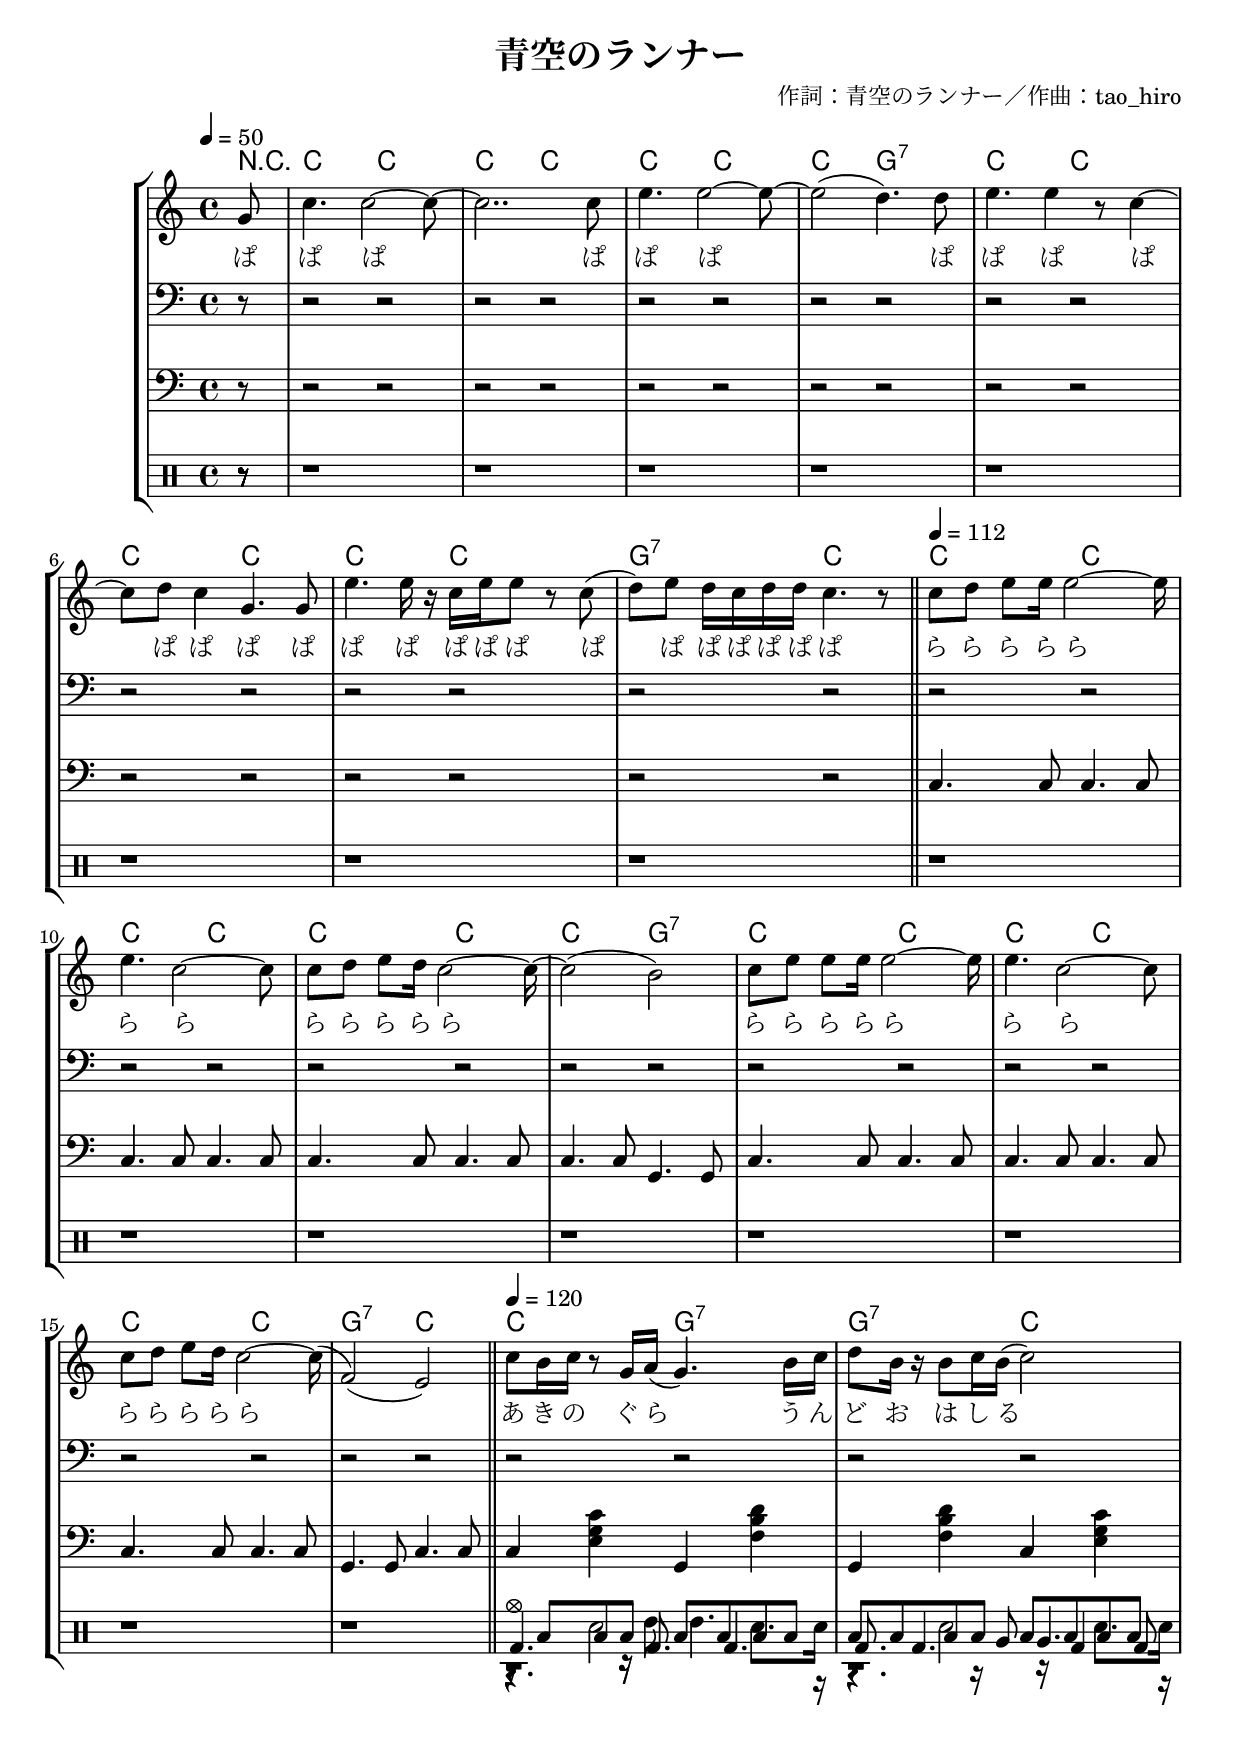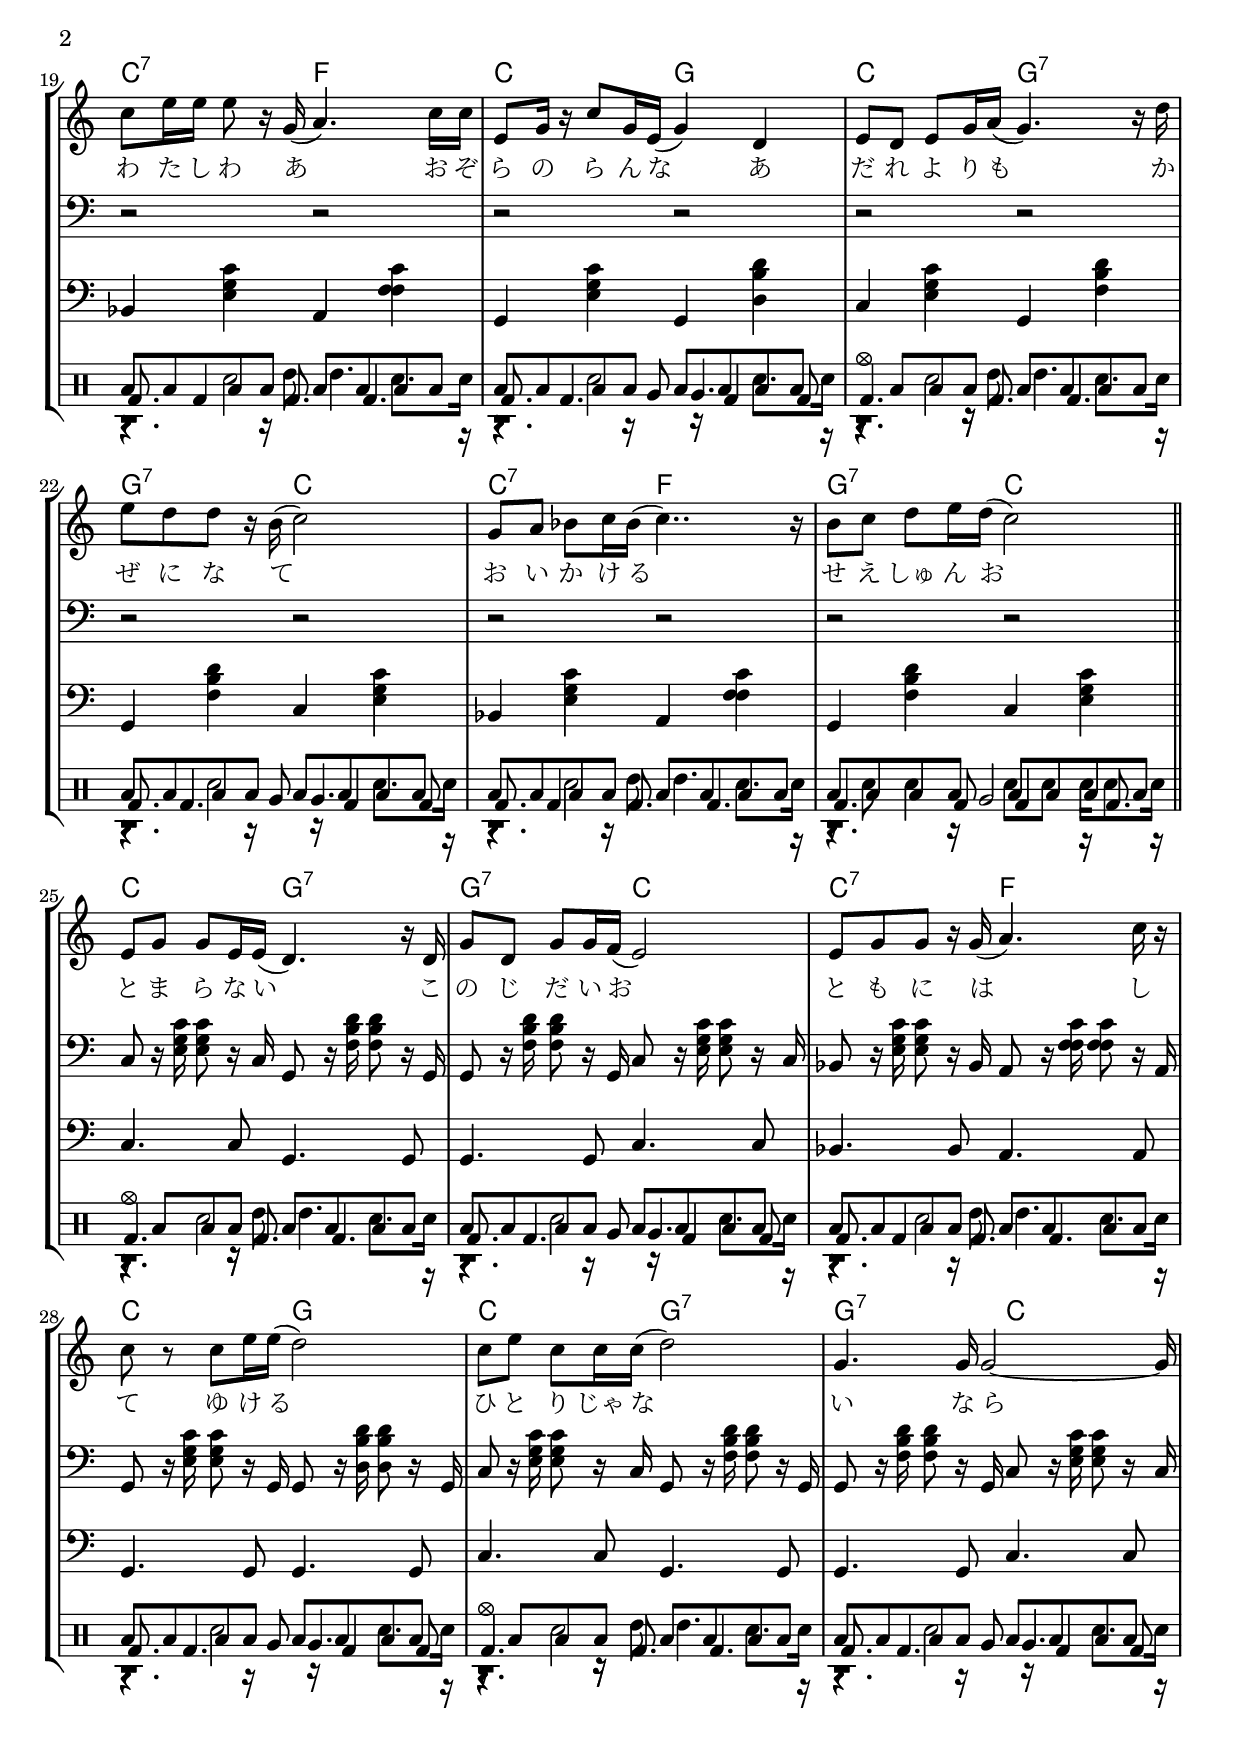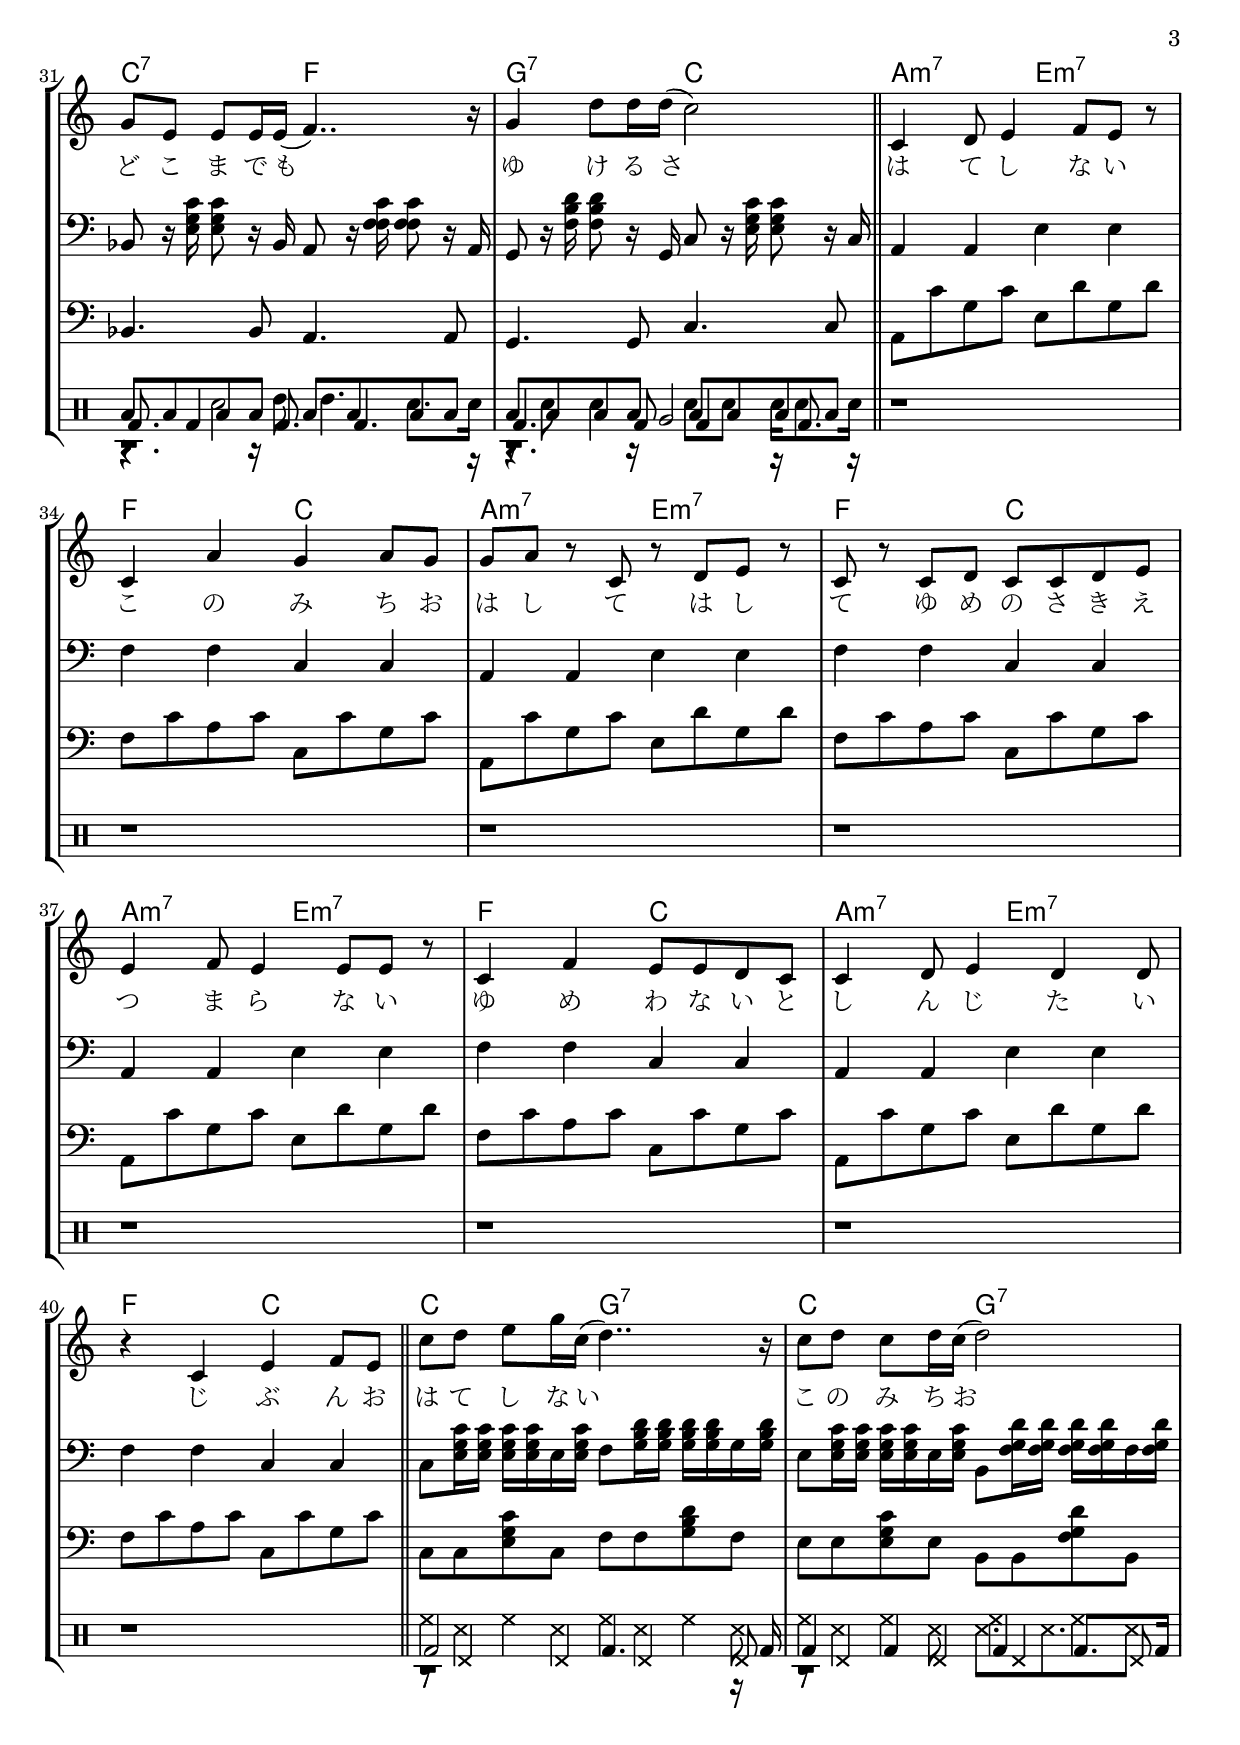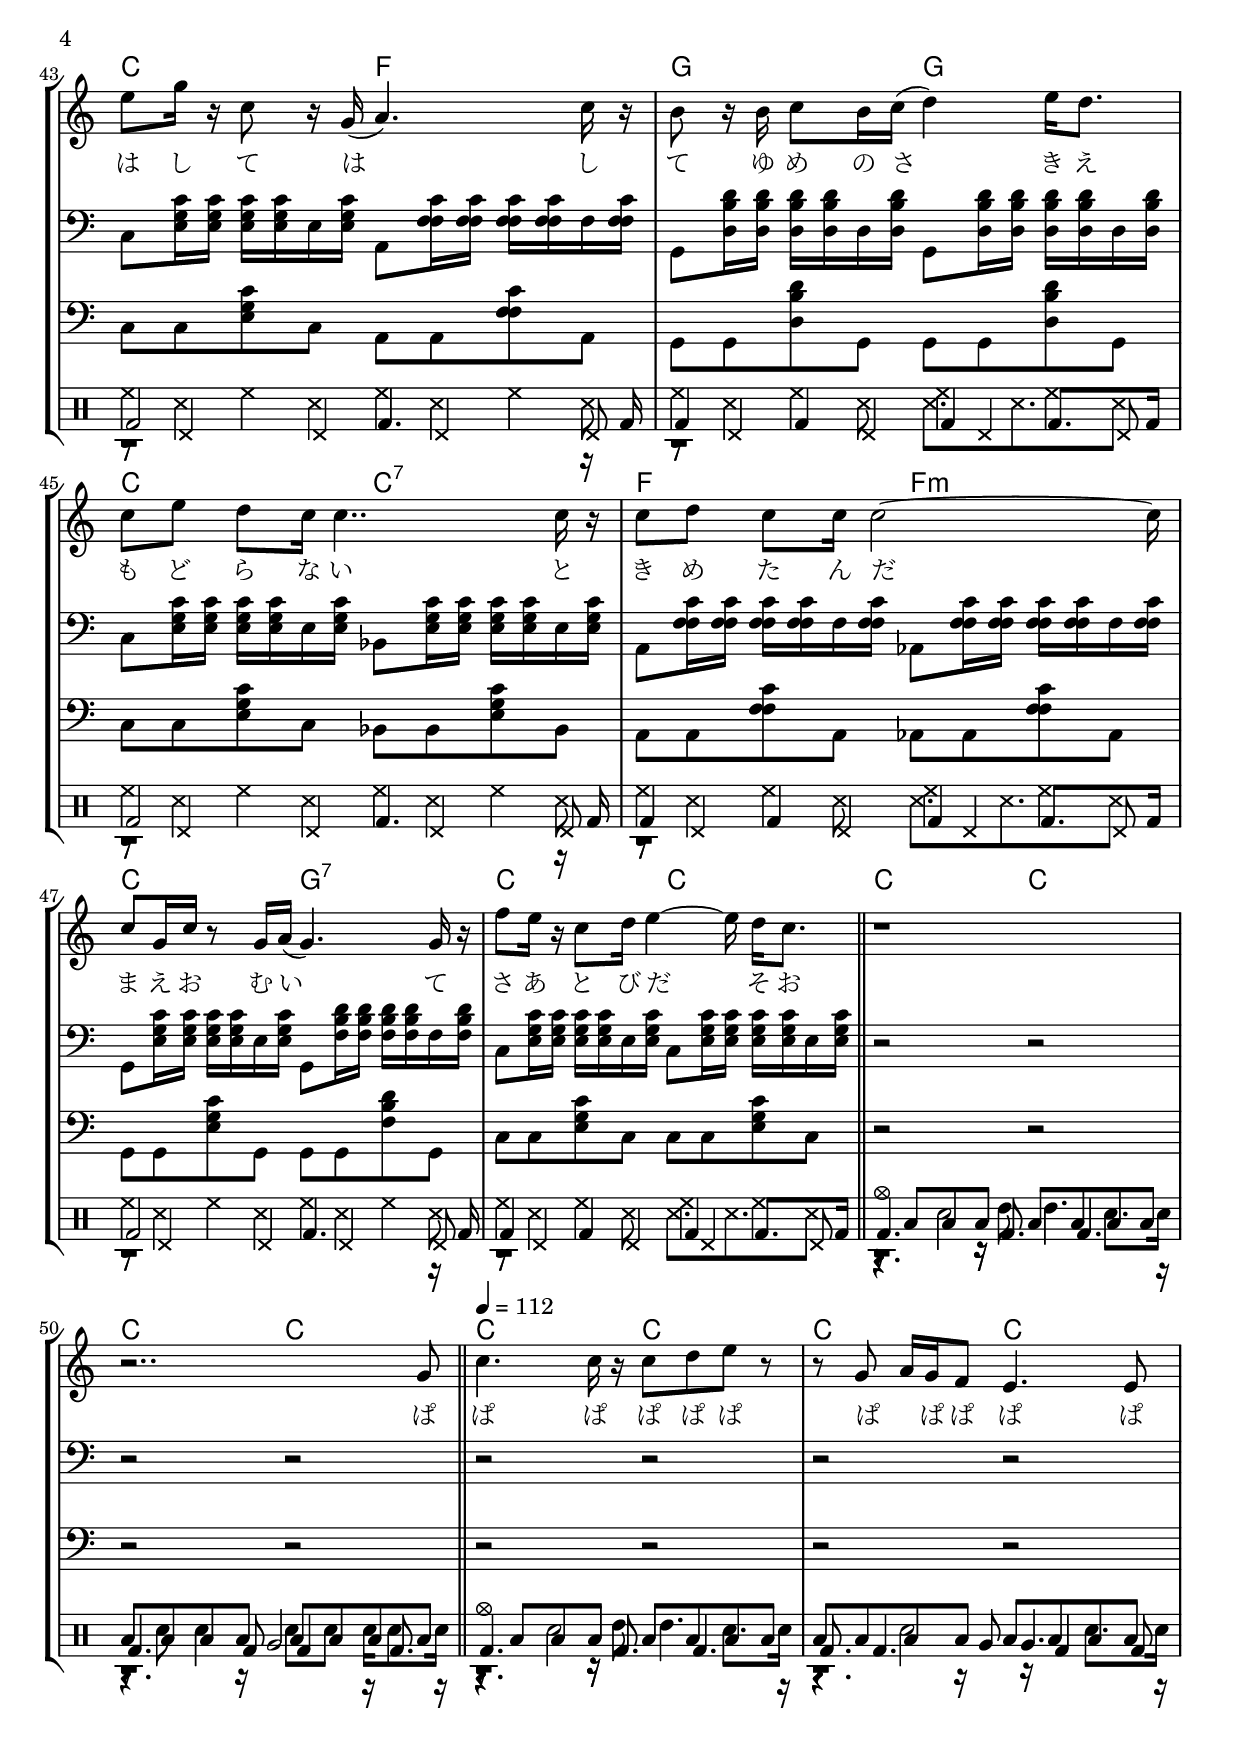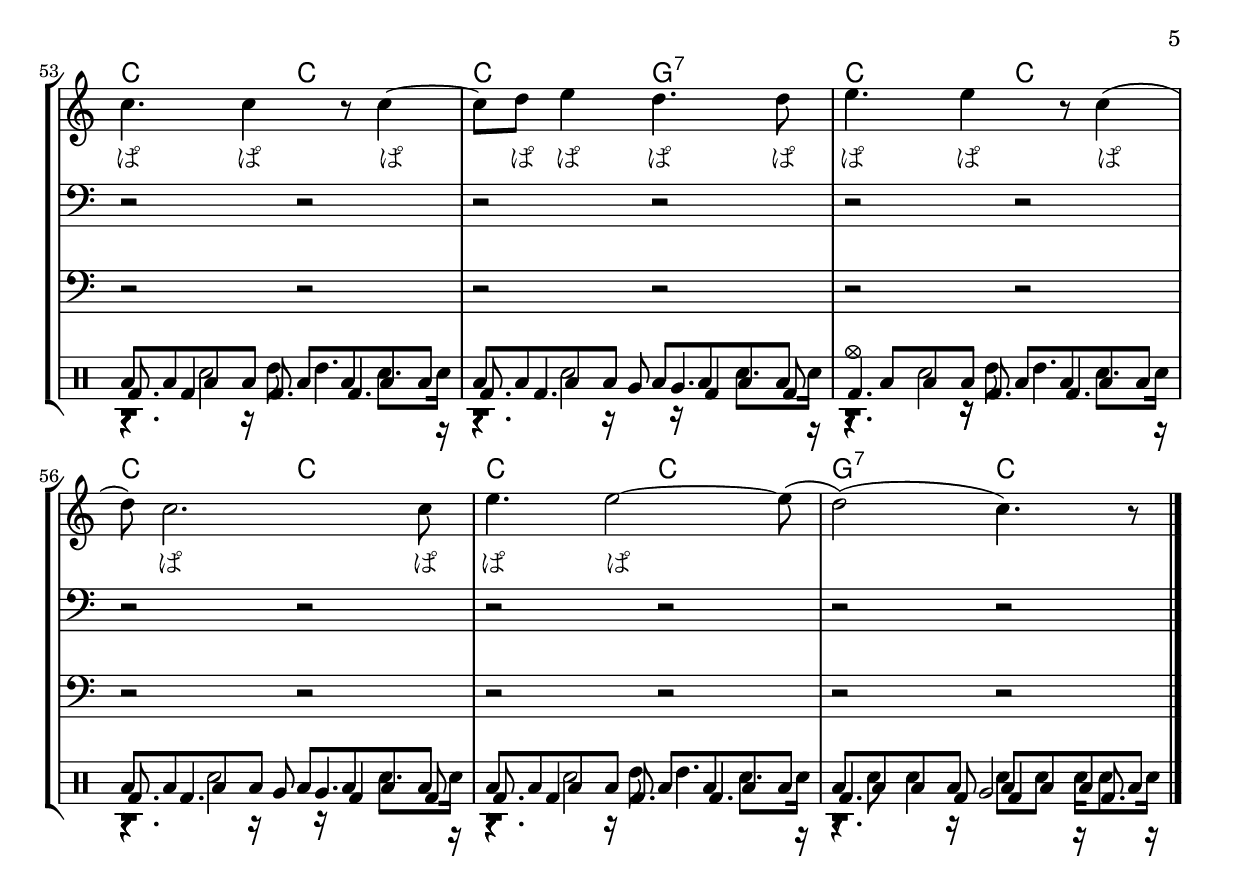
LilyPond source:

\version "2.12.1"

\header {
	title = \markup {青空のランナー}
	composer = \markup \center-column {作詞：青空のランナー／作曲：tao_hiro}
}

harmony = \chordmode {
		r8c2 c c c c c c g:7 c c c c c c g:7 c 

	c c c c c c c g:7 c c c c c c g:7 c 

	c g:7 g:7 c c:7 f c g c g:7 g:7 c c:7 f g:7 c 

	c g:7 g:7 c c:7 f c g c g:7 g:7 c c:7 f g:7 c 

	a:min7 e:min7 f c a:min7 e:min7 f c a:min7 e:min7 f c a:min7 e:min7 f c 

	c g:7 c g:7 c f g g c c:7 f f:m c g:7 c c 

	c c c c 

	c c c c c c c g:7 c c c c c c g:7 c 
}

melody = {
	\set Staff.midiInstrument = #"French horn"
	\partial 8*1
		\key c \major
	\tempo 4 = 50
g'8 
	c''4.  c''2~c''8~ 
	c''2..  c''8 
	e''4.  e''2~e''8~ 
	e''2  (d''4.)  d''8 
	e''4.  e''4  r8  c''4~ 
	c''8  d''8  c''4  g'4.  g'8 
	e''4.  e''16  r16  c''16  e''16  e''8  r8  c''8 
	(d''8)  e''8  d''16  c''16  d''16  d''16  c''4.  	r8 	\set Staff.midiInstrument = #"Flute"
		\tempo 4 = 112
 c''8  d''8  e''8  e''16  e''2~e''16 
	e''4.  c''2~c''8 
	c''8  d''8  e''8  d''16  c''2~c''16~ 
	c''2  (b'2) 
	c''8  e''8  e''8  e''16  e''2~e''16 
	e''4.  c''2~c''8 
	c''8  d''8  e''8  d''16  c''2~c''16 
	(f'2)  (e'2)
	\set Staff.midiInstrument = #"fss0.32"
		\tempo 4 = 120
 c''8  b'16  c''16  r8  g'16  a'16  (g'4.)  b'16  c''16 
	d''8  b'16  r16  b'8  c''16  b'16  (c''2) 
	c''8  e''16  e''16  e''8  r16  g'16  (a'4.)  c''16  c''16 
	e'8  g'16  r16  c''8  g'16  e'16  (g'4)  d'4 
	e'8  d'8  e'8  g'16  a'16  (g'4.)  r16  d''16 
	e''8  d''8  d''8  r16  b'16  (c''2) 
	g'8  a'8  bes'8  c''16  bes'16  (c''4..)  r16 
	b'8  c''8  d''8  e''16  d''16  (c''2)
	\set Staff.midiInstrument = #"fss0.32"
	 e'8  g'8  g'8  e'16  e'16  (d'4.)  r16  d'16 
	g'8  d'8  g'8  g'16  f'16  (e'2) 
	e'8  g'8  g'8  r16  g'16  (a'4.)  c''16  r16 
	c''8  r8  c''8  e''16  e''16  (d''2) 
	c''8  e''8  c''8  c''16  c''16  (d''2) 
	g'4.  g'16  g'2~g'16 
	g'8  e'8  e'8  e'16  e'16  (f'4..)  r16 
	g'4  d''8  d''16  d''16  (c''2)
	\set Staff.midiInstrument = #"fss0.32"
	 c'4  d'8  e'4  f'8  e'8  r8 
	c'4  a'4  g'4  a'8  g'8 
	g'8  a'8  r8  c'8  r8  d'8  e'8  r8 
	c'8  r8  c'8  d'8  c'8  c'8  d'8  e'8 
	e'4  f'8  e'4  e'8  e'8  r8 
	c'4  f'4  e'8  e'8  d'8  c'8 
	c'4  d'8  e'4  d'4  d'8 
	r4  c'4  e'4  f'8  e'8
	\set Staff.midiInstrument = #"fss0.32"
	 c''8  d''8  e''8  g''16  c''16  (d''4..)  r16 
	c''8  d''8  c''8  d''16  c''16  (d''2) 
	e''8  g''16  r16  c''8  r16  g'16  (a'4.)  c''16  r16 
	b'8  r16  b'16  c''8  b'16  c''16  (d''4)  e''16  d''8. 
	c''8  e''8  d''8  c''16  c''4..  c''16  r16 
	c''8  d''8  c''8  c''16  c''2~c''16 
	c''8  g'16  c''16  r8  g'16  a'16  (g'4.)  g'16  r16 
	f''8  e''16  r16  c''8  d''16  e''4~e''16  d''16  c''8.
	r1 | r2.. 
	\set Staff.midiInstrument = #"French horn"
	g'8 
		\tempo 4 = 112
c''4.  c''16  r16  c''8  d''8  e''8  r8~ 
	r8  g'8  a'16  g'16  f'8  e'4.  e'8 
	c''4.  c''4  r8  c''4~ 
	c''8  d''8  e''4  d''4.  d''8 
	e''4.  e''4  r8  c''4 
	(d''8)  c''2.  c''8 
	e''4.  e''2~e''8 
	(d''2)  (c''4.)  	r8 	\bar "|."
}

words = \lyricmode {
	ぱ  ぱ  ぱ  ぱ  ぱ  ぱ  ぱ  ぱ  ぱ  ぱ  ぱ  ぱ  ぱ  ぱ  ぱ  ぱ  ぱ  ぱ  ぱ  ぱ  ぱ  ぱ  ぱ  ぱ  ぱ  ぱ  
	ら  ら  ら  ら  ら  ら  ら  ら  ら  ら  ら  ら  ら  ら  ら  ら  ら  ら  ら  ら  ら  ら  ら  ら  
	あ  き  の  ぐ  ら  う  ん  ど  お  は  し  る  わ  た  し  わ  あ  お  ぞ  ら  の  ら  ん  な  あ  だ  れ  よ  り  も  か  ぜ  に  な  て  お  い  か  け  る  せ  え  しゅ  ん  お  
	と  ま  ら  な  い  こ  の  じ  だ  い  お  と  も  に  は  し  て  ゆ  け  る  ひ  と  り  じゃ  な  い  な  ら  ど  こ  ま  で  も  ゆ  け  る  さ  
	は  て  し  な  い  こ  の  み  ち  お  は  し  て  は  し  て  ゆ  め  の  さ  き  え  つ  ま  ら  な  い  ゆ  め  わ  な  い  と  し  ん  じ  た  い  じ  ぶ  ん  お  
	は  て  し  な  い  こ  の  み  ち  お  は  し  て  は  し  て  ゆ  め  の  さ  き  え  も  ど  ら  な  い  と  き  め  た  ん  だ  ま  え  お  む  い  て  さ  あ  と  び  だ  そ  お  
	
	ぱ  ぱ  ぱ  ぱ  ぱ  ぱ  ぱ  ぱ  ぱ  ぱ  ぱ  ぱ  ぱ  ぱ  ぱ  ぱ  ぱ  ぱ  ぱ  ぱ  ぱ  ぱ  ぱ  ぱ  ぱ  ぱ  
}

tempochange = {
	\tempo 4 = 50
	r1 | r1 | r1 | r1 | r1 | r1 | r1 | r1 \bar "||"
	\tempo 4 = 112
	r1 | r1 | r1 | r1 | r1 | r1 | r1 | r1 \bar "||"
	\tempo 4 = 120
	r1 | r1 | r1 | r1 | r1 | r1 | r1 | r1 \bar "||"
	\tempo 4 = 120
	r1 | r1 | r1 | r1 | r1 | r1 | r1 | r1 \bar "||"
	\tempo 4 = 120
	r1 | r1 | r1 | r1 | r1 | r1 | r1 | r1 \bar "||"
	\tempo 4 = 120
	r1 | r1 | r1 | r1 | r1 | r1 | r1 | r1 \bar "||"
	\tempo 4 = 120
	r1 | r1 \bar "||"
	\tempo 4 = 112
	r1 | r1 | r1 | r1 | r1 | r1 | r1 | r1 \bar "|."
}

mainacc = {
	\clef bass
	\set Staff.midiInstrument = #"Acoustic grand"
	\key c \major
	\tempo 4 = 50
	\partial 8*1
	r8	r2
	r2
	r2
	r2
	r2
	r2
	r2
	r2
	r2
	r2
	r2
	r2
	r2
	r2
	r2
	r2
	\bar "||"

	\set Staff.midiInstrument = #"Acoustic grand"
	\tempo 4 = 112
	r2
	r2
	r2
	r2
	r2
	r2
	r2
	r2
	r2
	r2
	r2
	r2
	r2
	r2
	r2
	r2
	\bar "||"

	\set Staff.midiInstrument = #"Acoustic grand"
	\tempo 4 = 120
	r2
	r2
	r2
	r2
	r2
	r2
	r2
	r2
	r2
	r2
	r2
	r2
	r2
	r2
	r2
	r2
	\bar "||"

	\set Staff.midiInstrument = #"Bassoon"
	c8 r16 <e g c'>16 <e g c'>8 r16 c16
	g,8 r16 <f b d'>16 <f b d'>8 r16 g,16
	g,8 r16 <f b d'>16 <f b d'>8 r16 g,16
	c8 r16 <e g c'>16 <e g c'>8 r16 c16
	bes,8 r16 <e g c'>16 <e g c'>8 r16 bes,16
	a,8 r16 <f f c'>16 <f f c'>8 r16 a,16
	g,8 r16 <e g c'>16 <e g c'>8 r16 g,16
	g,8 r16 <d b d'>16 <d b d'>8 r16 g,16
	c8 r16 <e g c'>16 <e g c'>8 r16 c16
	g,8 r16 <f b d'>16 <f b d'>8 r16 g,16
	g,8 r16 <f b d'>16 <f b d'>8 r16 g,16
	c8 r16 <e g c'>16 <e g c'>8 r16 c16
	bes,8 r16 <e g c'>16 <e g c'>8 r16 bes,16
	a,8 r16 <f f c'>16 <f f c'>8 r16 a,16
	g,8 r16 <f b d'>16 <f b d'>8 r16 g,16
	c8 r16 <e g c'>16 <e g c'>8 r16 c16
	\bar "||"

	\set Staff.midiInstrument = #"Trumpet"
	a,4 a,4
	e4 e4
	f4 f4
	c4 c4
	a,4 a,4
	e4 e4
	f4 f4
	c4 c4
	a,4 a,4
	e4 e4
	f4 f4
	c4 c4
	a,4 a,4
	e4 e4
	f4 f4
	c4 c4
	\bar "||"

	\set Staff.midiInstrument = #"Trumpet"
	c8 <e g c'>16 <e g c'>16   <e g c'>16 <e g c'>16   e16 <e g c'>16
	f8 <g b d'>16 <g b d'>16   <g b d'>16 <g b d'>16   g16 <g b d'>16
	e8 <e g c'>16 <e g c'>16   <e g c'>16 <e g c'>16   e16 <e g c'>16
	b,8 <f g d'>16 <f g d'>16   <f g d'>16 <f g d'>16   f16 <f g d'>16
	c8 <e g c'>16 <e g c'>16   <e g c'>16 <e g c'>16   e16 <e g c'>16
	a,8 <f f c'>16 <f f c'>16   <f f c'>16 <f f c'>16   f16 <f f c'>16
	g,8 <d b d'>16 <d b d'>16   <d b d'>16 <d b d'>16   d16 <d b d'>16
	g,8 <d b d'>16 <d b d'>16   <d b d'>16 <d b d'>16   d16 <d b d'>16
	c8 <e g c'>16 <e g c'>16   <e g c'>16 <e g c'>16   e16 <e g c'>16
	bes,8 <e g c'>16 <e g c'>16   <e g c'>16 <e g c'>16   e16 <e g c'>16
	a,8 <f f c'>16 <f f c'>16   <f f c'>16 <f f c'>16   f16 <f f c'>16
	as,8 <f f c'>16 <f f c'>16   <f f c'>16 <f f c'>16   f16 <f f c'>16
	g,8 <e g c'>16 <e g c'>16   <e g c'>16 <e g c'>16   e16 <e g c'>16
	g,8 <f b d'>16 <f b d'>16   <f b d'>16 <f b d'>16   f16 <f b d'>16
	c8 <e g c'>16 <e g c'>16   <e g c'>16 <e g c'>16   e16 <e g c'>16
	c8 <e g c'>16 <e g c'>16   <e g c'>16 <e g c'>16   e16 <e g c'>16
	\bar "||"

	\set Staff.midiInstrument = #"Acoustic grand"
	r2
	r2
	r2
	r2
	\bar "||"

	\set Staff.midiInstrument = #"Acoustic grand"
	\tempo 4 = 112
	r2
	r2
	r2
	r2
	r2
	r2
	r2
	r2
	r2
	r2
	r2
	r2
	r2
	r2
	r2
	r2
	\bar "|."
}

subacc = {
	\clef bass
	\set Staff.midiInstrument = #"Acoustic grand"
	\key c \major
	\tempo 4 = 50
	\partial 8*1
	r8	r2
	r2
	r2
	r2
	r2
	r2
	r2
	r2
	r2
	r2
	r2
	r2
	r2
	r2
	r2
	r2
	\bar "||"

	\set Staff.midiInstrument = #"Bassoon"
	\tempo 4 = 112
	c4.c8
	c4.c8
	c4.c8
	c4.c8
	c4.c8
	c4.c8
	c4.c8
	g,4.g,8
	c4.c8
	c4.c8
	c4.c8
	c4.c8
	c4.c8
	c4.c8
	g,4.g,8
	c4.c8
	\bar "||"

	\set Staff.midiInstrument = #"Bassoon"
	\tempo 4 = 120
	c4 <e g c'>4
	g,4 <f b d'>4
	g,4 <f b d'>4
	c4 <e g c'>4
	bes,4 <e g c'>4
	a,4 <f f c'>4
	g,4 <e g c'>4
	g,4 <d b d'>4
	c4 <e g c'>4
	g,4 <f b d'>4
	g,4 <f b d'>4
	c4 <e g c'>4
	bes,4 <e g c'>4
	a,4 <f f c'>4
	g,4 <f b d'>4
	c4 <e g c'>4
	\bar "||"

	\set Staff.midiInstrument = #"French horn"
	c4.c8
	g,4.g,8
	g,4.g,8
	c4.c8
	bes,4.bes,8
	a,4.a,8
	g,4.g,8
	g,4.g,8
	c4.c8
	g,4.g,8
	g,4.g,8
	c4.c8
	bes,4.bes,8
	a,4.a,8
	g,4.g,8
	c4.c8
	\bar "||"

	\set Staff.midiInstrument = #"Timpani"
	a,8 c' g c'
	e8 d' g d'
	f8 c' a c'
	c8 c' g c'
	a,8 c' g c'
	e8 d' g d'
	f8 c' a c'
	c8 c' g c'
	a,8 c' g c'
	e8 d' g d'
	f8 c' a c'
	c8 c' g c'
	a,8 c' g c'
	e8 d' g d'
	f8 c' a c'
	c8 c' g c'
	\bar "||"

	\set Staff.midiInstrument = #"French horn"
	c8 c8 <e g c'>8 c8
	f8 f8 <g b d'>8 f8
	e8 e8 <e g c'>8 e8
	b,8 b,8 <f g d'>8 b,8
	c8 c8 <e g c'>8 c8
	a,8 a,8 <f f c'>8 a,8
	g,8 g,8 <d b d'>8 g,8
	g,8 g,8 <d b d'>8 g,8
	c8 c8 <e g c'>8 c8
	bes,8 bes,8 <e g c'>8 bes,8
	a,8 a,8 <f f c'>8 a,8
	as,8 as,8 <f f c'>8 as,8
	g,8 g,8 <e g c'>8 g,8
	g,8 g,8 <f b d'>8 g,8
	c8 c8 <e g c'>8 c8
	c8 c8 <e g c'>8 c8
	\bar "||"

	\set Staff.midiInstrument = #"Acoustic grand"
	r2
	r2
	r2
	r2
	\bar "||"

	\set Staff.midiInstrument = #"Acoustic grand"
	\tempo 4 = 112
	r2
	r2
	r2
	r2
	r2
	r2
	r2
	r2
	r2
	r2
	r2
	r2
	r2
	r2
	r2
	r2
	\bar "|."
}

percA = {
	\drummode {
	\partial 8*1
	r8	r1 |r1 |r1 |r1 |r1 |r1 |r1 |r1 \bar "||"
	r1 |r1 |r1 |r1 |r1 |r1 |r1 |r1 \bar "||"
	r4 sn2 sn8. sn16  |r4 sn2 sn8. sn16  |r4 sn2 sn8. sn16  |r4 sn2 sn8. sn16  |r4 sn2 sn8. sn16  |r4 sn2 sn8. sn16  |r4 sn2 sn8. sn16  |r8 sn8 sn4 sn8 sn8 sn16 sn8 sn16  \bar "||"
	r4 sn2 sn8. sn16  |r4 sn2 sn8. sn16  |r4 sn2 sn8. sn16  |r4 sn2 sn8. sn16  |r4 sn2 sn8. sn16  |r4 sn2 sn8. sn16  |r4 sn2 sn8. sn16  |r8 sn8 sn4 sn8 sn8 sn16 sn8 sn16  \bar "||"
	r1 |r1 |r1 |r1 |r1 |r1 |r1 |r1 \bar "||"
	hh4 hh4 hh4 hh4  |hh4 hh4 hh4 hh4  |hh4 hh4 hh4 hh4  |hh4 hh4 hh4 hh4  |hh4 hh4 hh4 hh4  |hh4 hh4 hh4 hh4  |hh4 hh4 hh4 hh4  |hh4 hh4 hh4 hh4  \bar "||"
	r4 sn2 sn8. sn16  |r8 sn8 sn4 sn8 sn8 sn16 sn8 sn16  \bar "||"
	r4 sn2 sn8. sn16  |r4 sn2 sn8. sn16  |r4 sn2 sn8. sn16  |r4 sn2 sn8. sn16  |r4 sn2 sn8. sn16  |r4 sn2 sn8. sn16  |r4 sn2 sn8. sn16  |r8 sn8 sn4 sn8 sn8 sn16 sn8 sn16  \bar "|."
	}
}

percB = {
	\drummode {
	\partial 8*1
	r8	r1 |r1 |r1 |r1 |r1 |r1 |r1 |r1 \bar "||"
	r1 |r1 |r1 |r1 |r1 |r1 |r1 |r1 \bar "||"
	r4. r16 tommh8 tommh4. r16  |r1  |r4. r16 tommh8 tommh4. r16  |r1  |r4. r16 tommh8 tommh4. r16  |r1  |r4. r16 tommh8 tommh4. r16  |r1  \bar "||"
	r4. r16 tommh8 tommh4. r16  |r1  |r4. r16 tommh8 tommh4. r16  |r1  |r4. r16 tommh8 tommh4. r16  |r1  |r4. r16 tommh8 tommh4. r16  |r1  \bar "||"
	r1 |r1 |r1 |r1 |r1 |r1 |r1 |r1 \bar "||"
	r8 ss4 ss4 ss4 ss8  |r8 ss4 ss8 ss8. ss8. ss8  |r8 ss4 ss4 ss4 ss8  |r8 ss4 ss8 ss8. ss8. ss8  |r8 ss4 ss4 ss4 ss8  |r8 ss4 ss8 ss8. ss8. ss8  |r8 ss4 ss4 ss4 ss8  |r8 ss4 ss8 ss8. ss8. ss8  \bar "||"
	r4. r16 tommh8 tommh4. r16  |r1  \bar "||"
	r4. r16 tommh8 tommh4. r16  |r1  |r4. r16 tommh8 tommh4. r16  |r1  |r4. r16 tommh8 tommh4. r16  |r1  |r4. r16 tommh8 tommh4. r16  |r1  \bar "|."
	}
}

percC = {
	\drummode {
	\partial 8*1
	r8	r1 |r1 |r1 |r1 |r1 |r1 |r1 |r1 \bar "||"
	r1 |r1 |r1 |r1 |r1 |r1 |r1 |r1 \bar "||"
	r8 toml8 toml8 toml8 toml8 toml8 toml8 toml8  |toml8 toml8 toml8 toml8 toml8 toml8 toml8 toml8  |toml8 toml8 toml8 toml8 toml8 toml8 toml8 toml8  |toml8 toml8 toml8 toml8 toml8 toml8 toml8 toml8  |r8 toml8 toml8 toml8 toml8 toml8 toml8 toml8  |toml8 toml8 toml8 toml8 toml8 toml8 toml8 toml8  |toml8 toml8 toml8 toml8 toml8 toml8 toml8 toml8  |toml8 toml8 toml8 toml8 toml8 toml8 toml8 toml8  \bar "||"
	r8 toml8 toml8 toml8 toml8 toml8 toml8 toml8  |toml8 toml8 toml8 toml8 toml8 toml8 toml8 toml8  |toml8 toml8 toml8 toml8 toml8 toml8 toml8 toml8  |toml8 toml8 toml8 toml8 toml8 toml8 toml8 toml8  |r8 toml8 toml8 toml8 toml8 toml8 toml8 toml8  |toml8 toml8 toml8 toml8 toml8 toml8 toml8 toml8  |toml8 toml8 toml8 toml8 toml8 toml8 toml8 toml8  |toml8 toml8 toml8 toml8 toml8 toml8 toml8 toml8  \bar "||"
	r1 |r1 |r1 |r1 |r1 |r1 |r1 |r1 \bar "||"
	r8 hhp4 hhp4 hhp4 hhp8  |r8 hhp4 hhp4 hhp4 hhp8  |r8 hhp4 hhp4 hhp4 hhp8  |r8 hhp4 hhp4 hhp4 hhp8  |r8 hhp4 hhp4 hhp4 hhp8  |r8 hhp4 hhp4 hhp4 hhp8  |r8 hhp4 hhp4 hhp4 hhp8  |r8 hhp4 hhp4 hhp4 hhp8  \bar "||"
	r8 toml8 toml8 toml8 toml8 toml8 toml8 toml8  |toml8 toml8 toml8 toml8 toml8 toml8 toml8 toml8  \bar "||"
	r8 toml8 toml8 toml8 toml8 toml8 toml8 toml8  |toml8 toml8 toml8 toml8 toml8 toml8 toml8 toml8  |toml8 toml8 toml8 toml8 toml8 toml8 toml8 toml8  |toml8 toml8 toml8 toml8 toml8 toml8 toml8 toml8  |r8 toml8 toml8 toml8 toml8 toml8 toml8 toml8  |toml8 toml8 toml8 toml8 toml8 toml8 toml8 toml8  |toml8 toml8 toml8 toml8 toml8 toml8 toml8 toml8  |toml8 toml8 toml8 toml8 toml8 toml8 toml8 toml8  \bar "|."
	}
}

percD = {
	\drummode {
	\partial 8*1
	r8	r1 |r1 |r1 |r1 |r1 |r1 |r1 |r1 \bar "||"
	r1 |r1 |r1 |r1 |r1 |r1 |r1 |r1 \bar "||"
	r1  |r4. r16 tomfh8 tomfh4. r16  |r1  |r4. r16 tomfh8 tomfh4. r16  |r1  |r4. r16 tomfh8 tomfh4. r16  |r1  |r4. r16 tomfh2 r16  \bar "||"
	r1  |r4. r16 tomfh8 tomfh4. r16  |r1  |r4. r16 tomfh8 tomfh4. r16  |r1  |r4. r16 tomfh8 tomfh4. r16  |r1  |r4. r16 tomfh2 r16  \bar "||"
	r1 |r1 |r1 |r1 |r1 |r1 |r1 |r1 \bar "||"
	bd2 bd4. r16 bd16  |bd4 bd4 bd4 bd8. bd16  |bd2 bd4. r16 bd16  |bd4 bd4 bd4 bd8. bd16  |bd2 bd4. r16 bd16  |bd4 bd4 bd4 bd8. bd16  |bd2 bd4. r16 bd16  |bd4 bd4 bd4 bd8. bd16  \bar "||"
	r1  |r4. r16 tomfh2 r16  \bar "||"
	r1  |r4. r16 tomfh8 tomfh4. r16  |r1  |r4. r16 tomfh8 tomfh4. r16  |r1  |r4. r16 tomfh8 tomfh4. r16  |r1  |r4. r16 tomfh2 r16  \bar "|."
	}
}

percE = {
	\drummode {
	\partial 8*1
	r8	r1 |r1 |r1 |r1 |r1 |r1 |r1 |r1 \bar "||"
	r1 |r1 |r1 |r1 |r1 |r1 |r1 |r1 \bar "||"
	bd4. r16 bd8. bd4.  |bd8. bd4. r16 bd4 bd8  |bd8. bd4 bd8. bd4.  |bd8. bd4. r16 bd4 bd8  |bd4. r16 bd8. bd4.  |bd8. bd4. r16 bd4 bd8  |bd8. bd4 bd8. bd4.  |bd4. bd8 bd4 r16 bd8.  \bar "||"
	bd4. r16 bd8. bd4.  |bd8. bd4. r16 bd4 bd8  |bd8. bd4 bd8. bd4.  |bd8. bd4. r16 bd4 bd8  |bd4. r16 bd8. bd4.  |bd8. bd4. r16 bd4 bd8  |bd8. bd4 bd8. bd4.  |bd4. bd8 bd4 r16 bd8.  \bar "||"
	r1 |r1 |r1 |r1 |r1 |r1 |r1 |r1 \bar "||"
	r1 | r1 | r1 | r1 | r1 | r1 | r1 | r1 \bar "||"
	bd4. r16 bd8. bd4.  |bd4. bd8 bd4 r16 bd8.  \bar "||"
	bd4. r16 bd8. bd4.  |bd8. bd4. r16 bd4 bd8  |bd8. bd4 bd8. bd4.  |bd8. bd4. r16 bd4 bd8  |bd4. r16 bd8. bd4.  |bd8. bd4. r16 bd4 bd8  |bd8. bd4 bd8. bd4.  |bd4. bd8 bd4 r16 bd8.  \bar "|."
	}
}

percF = {
	\drummode {
	\partial 8*1
	r8	r1 | r1 | r1 | r1 | r1 | r1 | r1 | r1 \bar "||"
	r1 | r1 | r1 | r1 | r1 | r1 | r1 | r1 \bar "||"
	cymc1  |r1 |r1 |r1 |cymc1  |r1 |r1 |r1 \bar "||"
	cymc1  |r1 |r1 |r1 |cymc1  |r1 |r1 |r1 \bar "||"
	r1 | r1 | r1 | r1 | r1 | r1 | r1 | r1 \bar "||"
	r1 | r1 | r1 | r1 | r1 | r1 | r1 | r1 \bar "||"
	cymc1  |r1 \bar "||"
	cymc1  |r1 |r1 |r1 |cymc1  |r1 |r1 |r1 \bar "|."
	}
}

\score {
	<<
		\new StaffGroup <<
			\new ChordNames {\harmony}
			\new Voice = "melody" {\melody}
			\new Lyrics \lyricsto "melody" \words
			\new Staff = "mainacc" {\mainacc}
			\new Staff = "subacc" {\subacc}
			\new DrumStaff <<
				\new DrumVoice {\percA}
				\new DrumVoice {\percB}
				\new DrumVoice {\percC}
				\new DrumVoice {\percD}
				\new DrumVoice {\percE}
				\new DrumVoice {\percF}
			>>
		>>
	>>
	\layout { }
}
